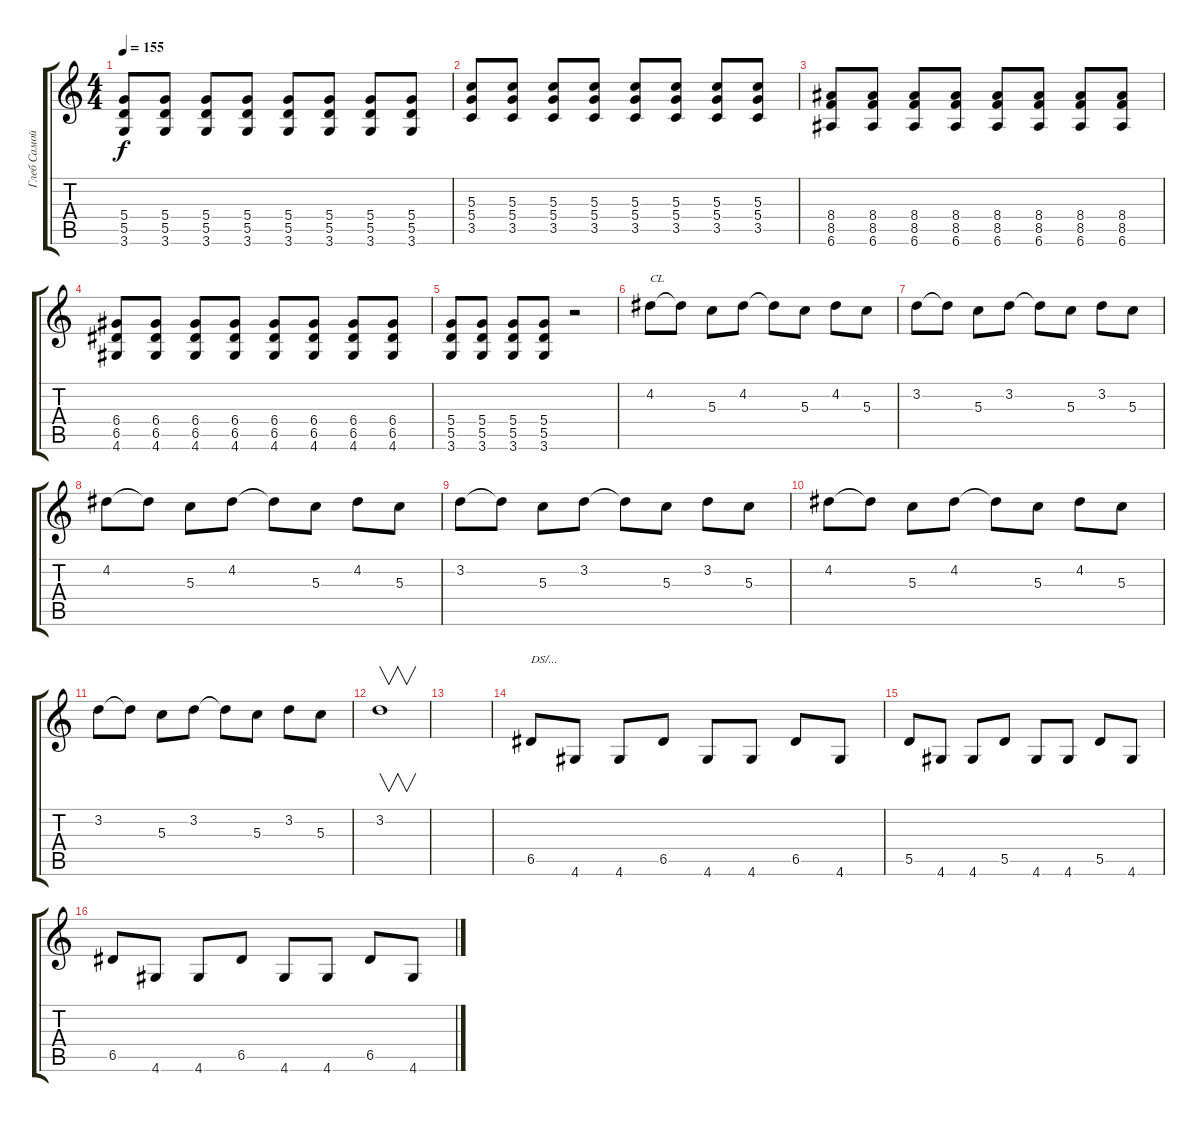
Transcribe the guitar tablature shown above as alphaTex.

\track ("Глеб Самойлов (Gibson SG)" "Глеб Самой") {instrument distortionguitar}
\staff {score tabs}
\tuning (E4 B3 G3 D3 A2 E2) {hide}
\ts (4 4)
\tempo 155
\clef g2
\ks c
(5.4 5.5 3.6).8{dy f} (5.4 5.5 3.6).8 (5.4 5.5 3.6).8 (5.4 5.5 3.6).8 (5.4 5.5 3.6).8 (5.4 5.5 3.6).8 (5.4 5.5 3.6).8 (5.4 5.5 3.6).8 |
(5.3 5.4 3.5).8 (5.3 5.4 3.5).8 (5.3 5.4 3.5).8 (5.3 5.4 3.5).8 (5.3 5.4 3.5).8 (5.3 5.4 3.5).8 (5.3 5.4 3.5).8 (5.3 5.4 3.5).8 |
(8.4 8.5 6.6).8 (8.4 8.5 6.6).8 (8.4 8.5 6.6).8 (8.4 8.5 6.6).8 (8.4 8.5 6.6).8 (8.4 8.5 6.6).8 (8.4 8.5 6.6).8 (8.4 8.5 6.6).8 |
(6.4 6.5 4.6).8 (6.4 6.5 4.6).8 (6.4 6.5 4.6).8 (6.4 6.5 4.6).8 (6.4 6.5 4.6).8 (6.4 6.5 4.6).8 (6.4 6.5 4.6).8 (6.4 6.5 4.6).8 |
(5.4 5.5 3.6).8 (5.4 5.5 3.6).8 (5.4 5.5 3.6).8 (5.4 5.5 3.6).8 r.2 |
4.2.8{txt "CL" instrument electricguitarclean} 4.2{t}.8 5.3.8 4.2.8 4.2{t}.8 5.3.8 4.2.8 5.3.8 |
3.2.8 3.2{t}.8 5.3.8 3.2.8 3.2{t}.8 5.3.8 3.2.8 5.3.8 |
4.2.8 4.2{t}.8 5.3.8 4.2.8 4.2{t}.8 5.3.8 4.2.8 5.3.8 |
3.2.8 3.2{t}.8 5.3.8 3.2.8 3.2{t}.8 5.3.8 3.2.8 5.3.8 |
4.2.8 4.2{t}.8 5.3.8 4.2.8 4.2{t}.8 5.3.8 4.2.8 5.3.8 |
3.2.8 3.2{t}.8 5.3.8 3.2.8 3.2{t}.8 5.3.8 3.2.8 5.3.8 |
3.2.1{v} |
|
6.5.8{txt "DS/..." instrument distortionguitar} 4.6.8 4.6.8 6.5.8 4.6.8 4.6.8 6.5.8 4.6.8 |
5.5.8 4.6.8 4.6.8 5.5.8 4.6.8 4.6.8 5.5.8 4.6.8 |
6.5.8 4.6.8 4.6.8 6.5.8 4.6.8 4.6.8 6.5.8 4.6.8
